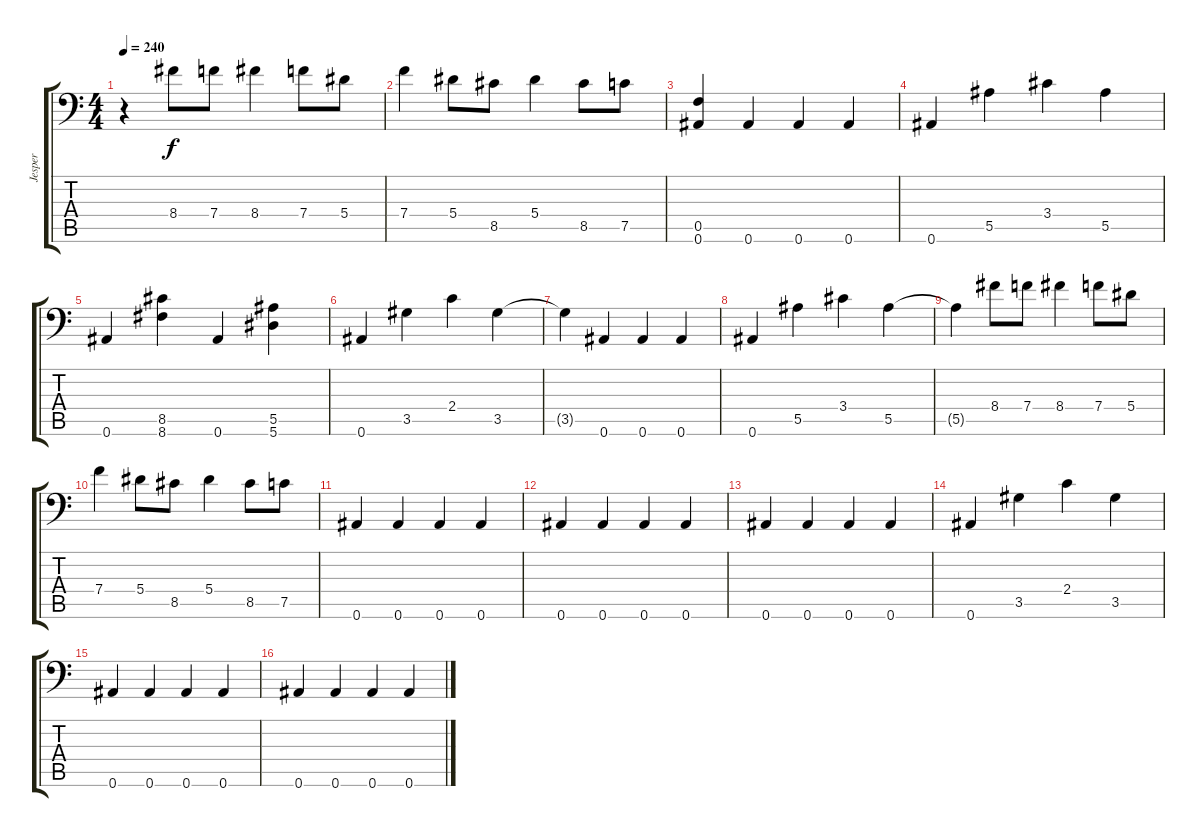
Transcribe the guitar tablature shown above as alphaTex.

\track ("Jesper" "Jesper") {instrument distortionguitar}
\staff {score tabs}
\tuning (C4 G3 Eb3 Bb2 F2 Bb1) {hide}
\ts (4 4)
\tempo 240
\clef f4
\ks c
r.4{dy f} 8.4.8 7.4.8 8.4.4 7.4.8 5.4.8 |
7.4.4 5.4.8 8.5.8 5.4.4 8.5.8 7.5.8 |
(0.5 0.6).4 0.6.4 0.6.4 0.6.4 |
0.6.4 5.5.4 3.4.4 5.5.4 |
0.6.4 (8.5 8.6).4 0.6.4 (5.5 5.6).4 |
0.6.4 3.5.4 2.4.4 3.5.4 |
3.5{t}.4 0.6.4 0.6.4 0.6.4 |
0.6.4 5.5.4 3.4.4 5.5.4 |
5.5{t}.4 8.4.8 7.4.8 8.4.4 7.4.8 5.4.8 |
7.4.4 5.4.8 8.5.8 5.4.4 8.5.8 7.5.8 |
0.6.4 0.6.4 0.6.4 0.6.4 |
0.6.4 0.6.4 0.6.4 0.6.4 |
0.6.4 0.6.4 0.6.4 0.6.4 |
0.6.4 3.5.4 2.4.4 3.5.4 |
0.6.4 0.6.4 0.6.4 0.6.4 |
0.6.4 0.6.4 0.6.4 0.6.4
